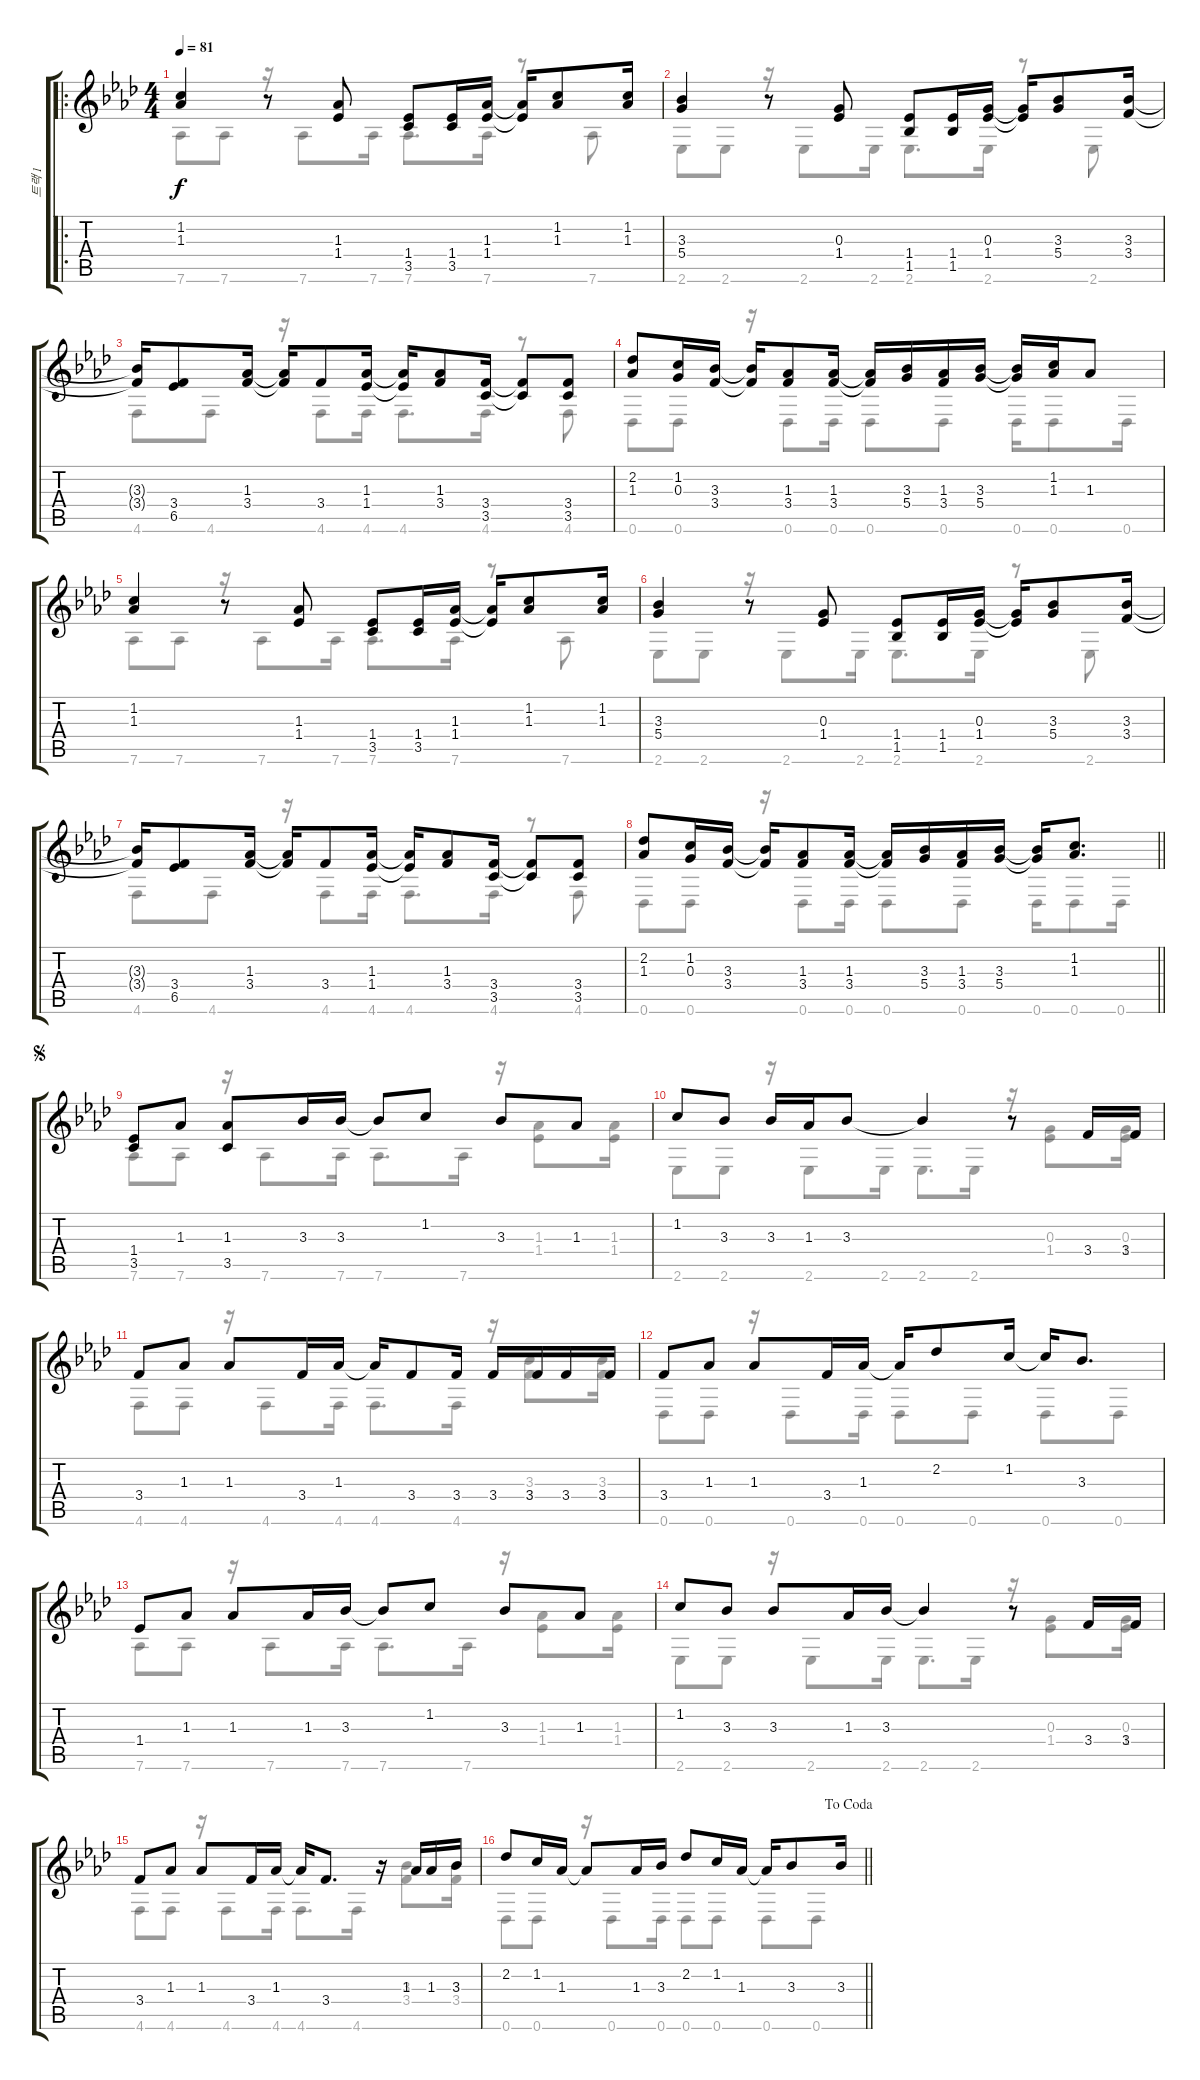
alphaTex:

\track ("트랙 1" "트랙 1") {instrument acousticguitarsteel}
\staff {score tabs}
\tuning (E4 B3 G3 D3 A2 Db2) {hide}
\voice
\ro
\ts (4 4)
\tempo 81
\clef g2
\ks ab
(1.2 1.3).4{dy f} r.8 (1.3 1.4).8 (1.4 3.5).8 (1.4 3.5).16 (1.3 1.4).16 (1.3{t} 1.4{t}).16 (1.2 1.3).8 (1.2 1.3).16 |
(3.3 5.4).4 r.8 (0.3 1.4).8 (1.4 1.5).8 (1.4 1.5).16 (0.3 1.4).16 (0.3{t} 1.4{t}).16 (3.3 5.4).8 (3.3 3.4).16 |
(3.3{t} 3.4{t}).16 (3.4 6.5).8 (1.3 3.4).16 (1.3{t} 3.4{t}).16 3.4.8 (1.3 1.4).16 (1.3{t} 1.4{t}).16 (1.3 3.4).8 (3.4 3.5).16 (3.4{t} 3.5{t}).8 (3.4 3.5).8 |
(2.2 1.3).8 (1.2 0.3).16 (3.3 3.4).16 (3.3{t} 3.4{t}).16 (1.3 3.4).8 (1.3 3.4).16 (1.3{t} 3.4{t}).16 (3.3 5.4).16 (1.3 3.4).16 (3.3 5.4).16 (3.3{t} 5.4{t}).16 (1.2 1.3).16 1.3.8 |
(1.2 1.3).4 r.8 (1.3 1.4).8 (1.4 3.5).8 (1.4 3.5).16 (1.3 1.4).16 (1.3{t} 1.4{t}).16 (1.2 1.3).8 (1.2 1.3).16 |
(3.3 5.4).4 r.8 (0.3 1.4).8 (1.4 1.5).8 (1.4 1.5).16 (0.3 1.4).16 (0.3{t} 1.4{t}).16 (3.3 5.4).8 (3.3 3.4).16 |
(3.3{t} 3.4{t}).16 (3.4 6.5).8 (1.3 3.4).16 (1.3{t} 3.4{t}).16 3.4.8 (1.3 1.4).16 (1.3{t} 1.4{t}).16 (1.3 3.4).8 (3.4 3.5).16 (3.4{t} 3.5{t}).8 (3.4 3.5).8 |
\barLineRight lightlight
(2.2 1.3).8 (1.2 0.3).16 (3.3 3.4).16 (3.3{t} 3.4{t}).16 (1.3 3.4).8 (1.3 3.4).16 (1.3{t} 3.4{t}).16 (3.3 5.4).16 (1.3 3.4).16 (3.3 5.4).16 (3.3{t} 5.4{t}).16 (1.2 1.3).8{d} |
\jump segno
(1.4 3.5).8 1.3.8 (1.3 3.5).8 3.3.16 3.3.16 3.3{t}.8 1.2.8 3.3.8 1.3.8 |
1.2.8 3.3.8 3.3.16 1.3.16 3.3.8 3.3{t}.4 r.8 3.4.16 3.4.16 |
3.4.8 1.3.8 1.3.8 3.4.16 1.3.16 1.3{t}.16 3.4.8 3.4.16 3.4.16 3.4.16 3.4.16 3.4.16 |
3.4.8 1.3.8 1.3.8 3.4.16 1.3.16 1.3{t}.16 2.2.8 1.2.16 1.2{t}.16 3.3.8{d} |
1.4.8 1.3.8 1.3.8 1.3.16 3.3.16 3.3{t}.8 1.2.8 3.3.8 1.3.8 |
1.2.8 3.3.8 3.3.8 1.3.16 3.3.16 3.3{t}.4 r.8 3.4.16 3.4.16 |
3.4.8 1.3.8 1.3.8 3.4.16 1.3.16 1.3{t}.16 3.4.8{d} r.16 1.3.16 1.3.16 3.3.16 |
\jump dacoda
\barLineRight lightlight
2.2.8 1.2.16 1.3.16 1.3{t}.8 1.3.16 3.3.16 2.2.8 1.2.16 1.3.16 1.3{t}.16 3.3.8 3.3.16
\voice
\clef g2
\ottava regular
\simile none
\ks ab
7.6.8{dy f} 7.6.8 r.16 7.6.8 7.6.16 7.6.8{d} 7.6.16 r.8 7.6.8 |
2.6.8 2.6.8 r.16 2.6.8 2.6.16 2.6.8{d} 2.6.16 r.8 2.6.8 |
4.6.8 4.6.8 r.16 4.6.8 4.6.16 4.6.8{d} 4.6.16 r.8 4.6.8 |
0.6.8 0.6.8 r.16 0.6.8 0.6.16 0.6.8 0.6.8 0.6.16 0.6.8 0.6.16 |
7.6.8 7.6.8 r.16 7.6.8 7.6.16 7.6.8{d} 7.6.16 r.8 7.6.8 |
2.6.8 2.6.8 r.16 2.6.8 2.6.16 2.6.8{d} 2.6.16 r.8 2.6.8 |
4.6.8 4.6.8 r.16 4.6.8 4.6.16 4.6.8{d} 4.6.16 r.8 4.6.8 |
\barLineRight lightlight
0.6.8 0.6.8 r.16 0.6.8 0.6.16 0.6.8 0.6.8 0.6.16 0.6.8 0.6.16 |
7.6.8 7.6.8 r.16 7.6.8 7.6.16 7.6.8{d} 7.6.16 r.16 (1.3 1.4).8 (1.3 1.4).16 |
2.6.8 2.6.8 r.16 2.6.8 2.6.16 2.6.8{d} 2.6.16 r.16 (0.3 1.4).8 (0.3 1.4).16 |
4.6.8 4.6.8 r.16 4.6.8 4.6.16 4.6.8{d} 4.6.16 r.16 (3.3 3.4).8 (3.3 3.4).16 |
0.6.8 0.6.8 r.16 0.6.8 0.6.16 0.6.8 0.6.8 0.6.8 0.6.8 |
7.6.8 7.6.8 r.16 7.6.8 7.6.16 7.6.8{d} 7.6.16 r.16 (1.3 1.4).8 (1.3 1.4).16 |
2.6.8 2.6.8 r.16 2.6.8 2.6.16 2.6.8{d} 2.6.16 r.16 (0.3 1.4).8 (0.3 1.4).16 |
4.6.8 4.6.8 r.16 4.6.8 4.6.16 4.6.8{d} 4.6.16 r.16 (3.3 3.4).8 (3.3 3.4).16 |
\barLineRight lightlight
0.6.8 0.6.8 r.16 0.6.8 0.6.16 0.6.8 0.6.8 0.6.8 0.6.8
